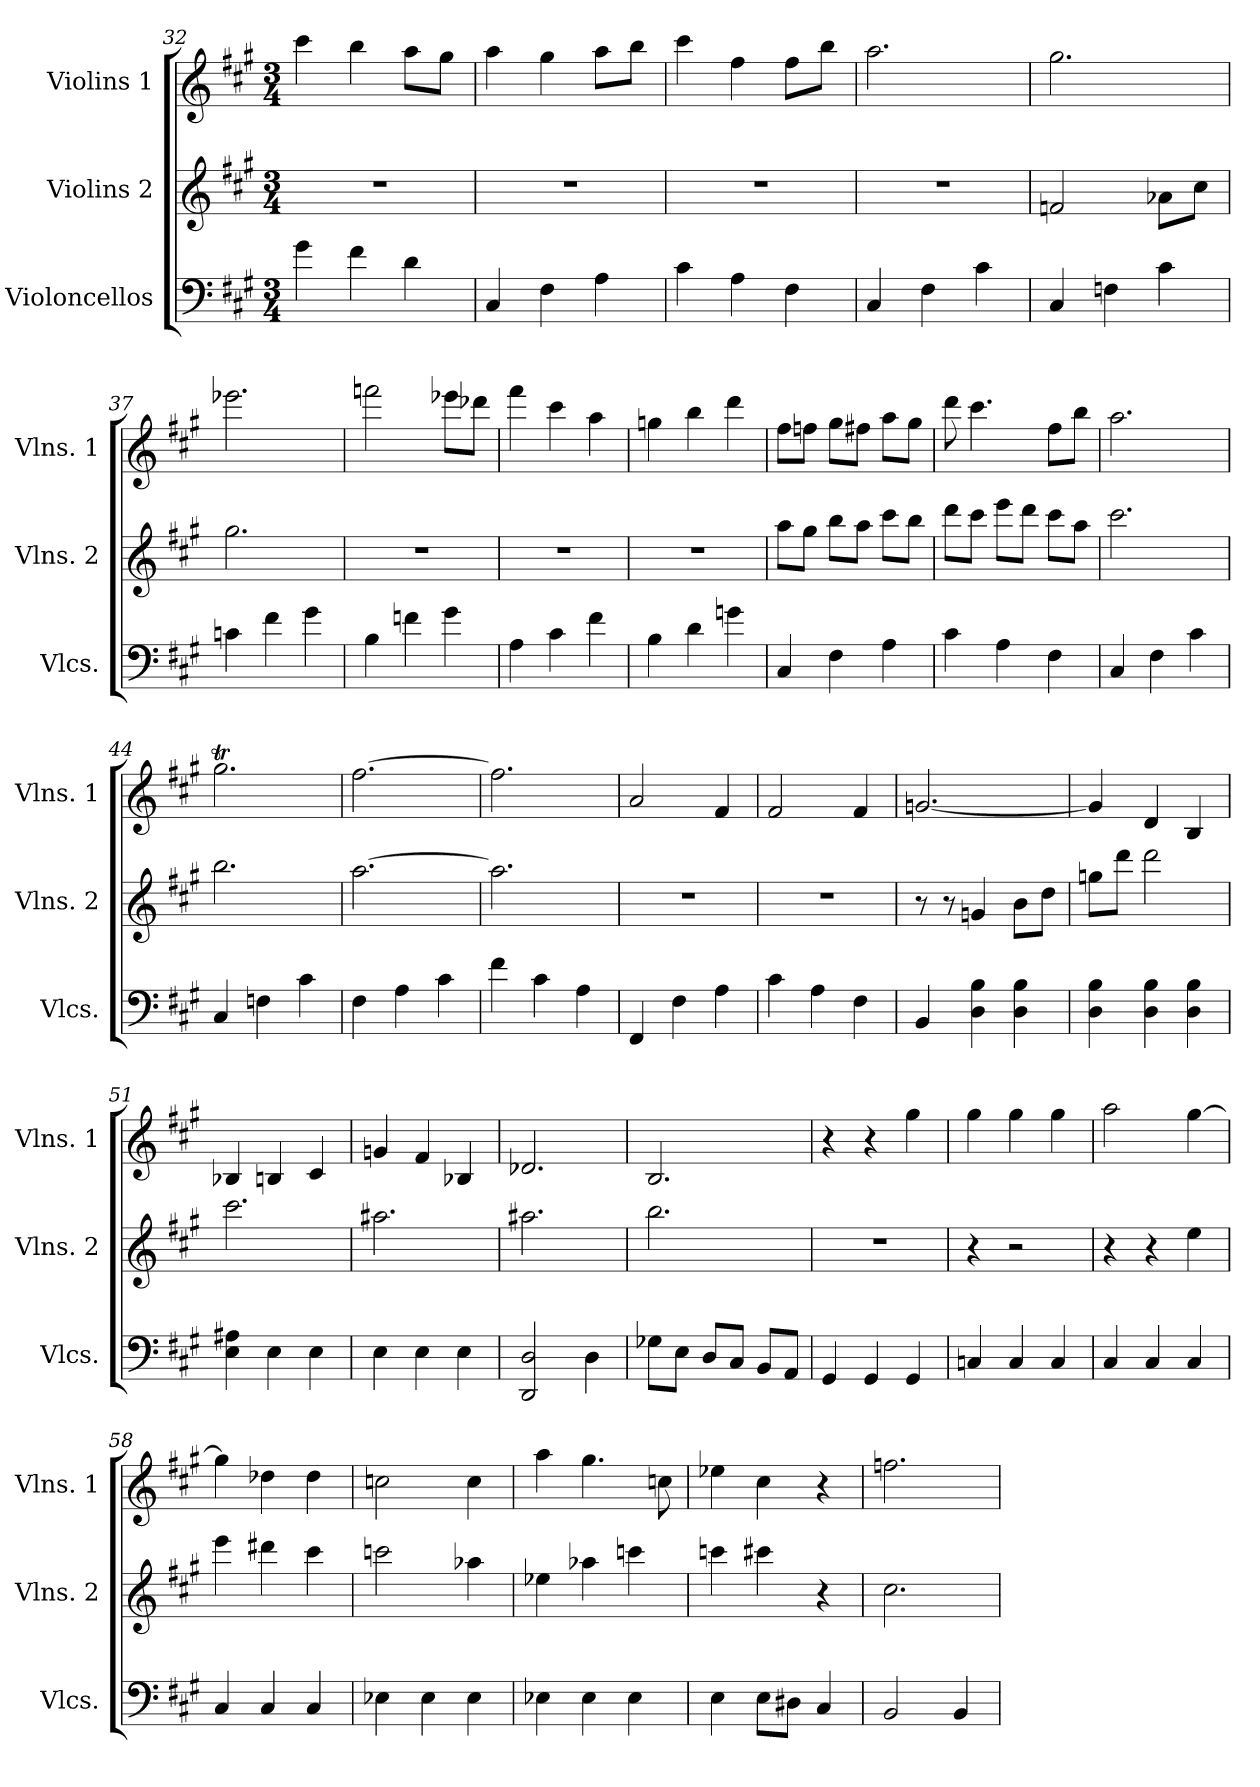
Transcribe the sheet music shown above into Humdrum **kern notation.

**kern	**kern	**kern
*part3	*part2	*part1
*staff3	*staff2	*staff1
*I"Violoncellos	*I"Violins 2	*I"Violins 1
*I'Vlcs.	*I'Vlns. 2	*I'Vlns. 1
*clefF4	*clefG2	*clefG2
*k[f#c#g#]	*k[f#c#g#]	*k[f#c#g#]
*M3/4	*M3/4	*M3/4
=32	=32	=32
4g#\	2.r	4ccc#\
4f#\	.	4bb\
4d\	.	8aa\L
.	.	8gg#\J
=33	=33	=33
4C#/	2.r	4aa\
4F#\	.	4gg#\
4A\	.	8aa\L
.	.	8bb\J
!!LO:LB:g=z
=34	=34	=34
4c#\	2.r	4ccc#\
4A\	.	4ff#\
4F#\	.	8ff#\L
.	.	8bb\J
=35	=35	=35
4C#/	2.r	2.aa\
4F#\	.	.
4c#\	.	.
=36	=36	=36
4C#/	2fn/	2.gg#\
4Fn\	.	.
4c#\	8a-X\L	.
.	8cc#\J	.
=37	=37	=37
4cn\	2.gg#\	2.eee-X\
4f#\	.	.
4g#\	.	.
=38	=38	=38
4B\	2.r	2fffn\
4fn\	.	.
4g#\	.	8eee-X\L
.	.	8ddd-X\J
=39	=39	=39
4A\	2.r	4fff#\
4c#\	.	4ccc#\
4f#\	.	4aa\
=40	=40	=40
4B\	2.r	4ggn\
4d\	.	4bb\
4gn\	.	4ddd\
!!LO:LB:g=z
=41	=41	=41
4C#/	8aa\L	8ff#\L
.	8gg#\J	8ffn\J
4F#\	8bb\L	8gg#\L
.	8aa\J	8ff#X\J
4A\	8ccc#\L	8aa\L
.	8bb\J	8gg#\J
=42	=42	=42
4c#\	8ddd\L	8ddd\
.	8ccc#\J	4.ccc#\
4A\	8eee\L	.
.	8ddd\J	.
4F#\	8ccc#\L	8ff#\L
.	8aa\J	8bb\J
=43	=43	=43
4C#/	2.ccc#\	2.aa\
4F#\	.	.
4c#\	.	.
=44	=44	=44
4C#/	2.bb\	2.gg#t\
4Fn\	.	.
4c#\	.	.
=45	=45	=45
4F#\	[2.aa\	[2.ff#\
4A\	.	.
4c#\	.	.
=46	=46	=46
4f#\	2.aa\]	2.ff#\]
4c#\	.	.
4A\	.	.
=47	=47	=47
4FF#/	2.r	2a/
4F#\	.	.
4A\	.	4f#/
!!LO:LB:g=z
=48	=48	=48
4c#\	2.r	2f#/
4A\	.	.
4F#\	.	4f#/
=49	=49	=49
4BB/	8r	[2.gn/
.	8r	.
4D\ 4B\	4gn/	.
4D\ 4B\	8b\L	.
.	8dd\J	.
=50	=50	=50
4D\ 4B\	8ggn\L	4g/]
.	8ddd\J	.
4D\ 4B\	2ddd\	4d/
4D\ 4B\	.	4B/
=51	=51	=51
4E\ 4A#X\	2.ccc#\	4B-X/
4E\	.	4Bn/
4E\	.	4c#/
=52	=52	=52
4E\	2.aa#X\	4gn/
4E\	.	4f#/
4E\	.	4B-X/
=53	=53	=53
2DD/ 2D/	2.aa#X\	2.d-X/
4D\	.	.
=54	=54	=54
8G-X\L	2.bb\	2.B/
8E\J	.	.
8D/L	.	.
8C#/J	.	.
8BB/L	.	.
8AA/J	.	.
=55	=55	=55
4GG#/	2.r	4r
4GG#/	.	4r
4GG#/	.	4gg#\
!!LO:PB:g=z
=56	=56	=56
4Cn/	4r	4gg#\
4C/	2r	4gg#\
4C/	.	4gg#\
=57	=57	=57
4C#/	4r	2aa\
4C#/	4r	.
4C#/	4ee\	[4gg#\
=58	=58	=58
4C#/	4eee\	4gg#\]
4C#/	4ddd#X\	4dd-X\
4C#/	4ccc#\	4dd-\
=59	=59	=59
4E-X\	2cccn\	2ccn\
4E-\	.	.
4E-\	4aa-X\	4cc\
=60	=60	=60
4E-X\	4ee-X\	4aa\
4E-\	4aa-X\	4.gg#\
4E-\	4cccn\	.
.	.	8ccn\
=61	=61	=61
4E\	4cccn\	4ee-X\
8E\L	4ccc#X\	4cc#\
8D#X\J	.	.
4C#/	4r	4r
=62	=62	=62
2BB/	2.cc#\	2.ffn\
4BB/	.	.
=	=	=
*-	*-	*-
